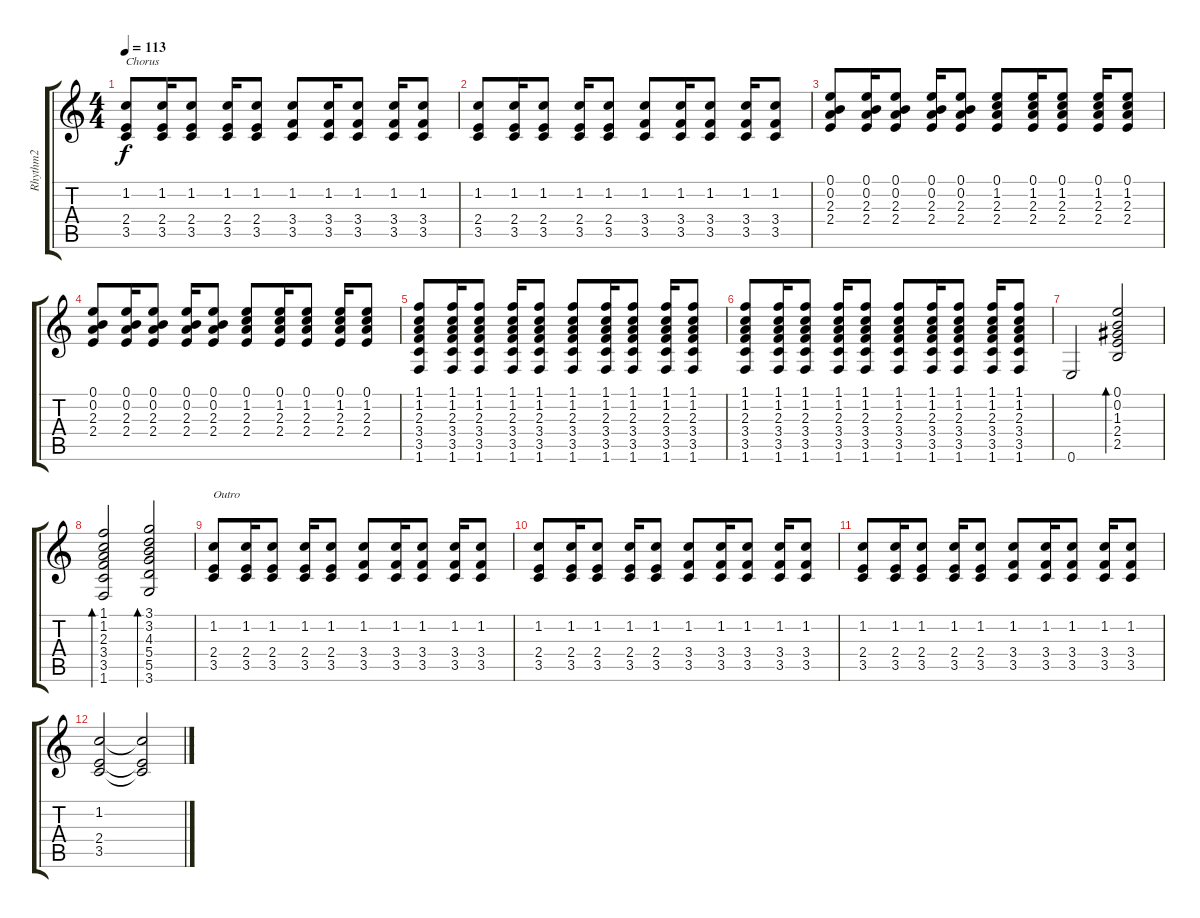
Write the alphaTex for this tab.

\track ("Rhythm2" "Rhythm2") {instrument electricguitarclean}
\staff {score tabs}
\tuning (E4 B3 G3 D3 A2 E2) {hide}
\ts (4 4)
\tempo 113
\clef g2
\ks c
(1.2 2.4 3.5).8{txt "Chorus" dy f volume 12 balance 12} (1.2 2.4 3.5).16 (1.2 2.4 3.5).8 (1.2 2.4 3.5).16 (1.2 2.4 3.5).8 (1.2 3.4 3.5).8 (1.2 3.4 3.5).16 (1.2 3.4 3.5).8 (1.2 3.4 3.5).16 (1.2 3.4 3.5).8 |
(1.2 2.4 3.5).8 (1.2 2.4 3.5).16 (1.2 2.4 3.5).8 (1.2 2.4 3.5).16 (1.2 2.4 3.5).8 (1.2 3.4 3.5).8 (1.2 3.4 3.5).16 (1.2 3.4 3.5).8 (1.2 3.4 3.5).16 (1.2 3.4 3.5).8 |
(0.1 0.2 2.3 2.4).8 (0.1 0.2 2.3 2.4).16 (0.1 0.2 2.3 2.4).8 (0.1 0.2 2.3 2.4).16 (0.1 0.2 2.3 2.4).8 (0.1 1.2 2.3 2.4).8 (0.1 1.2 2.3 2.4).16 (0.1 1.2 2.3 2.4).8 (0.1 1.2 2.3 2.4).16 (0.1 1.2 2.3 2.4).8 |
(0.1 0.2 2.3 2.4).8 (0.1 0.2 2.3 2.4).16 (0.1 0.2 2.3 2.4).8 (0.1 0.2 2.3 2.4).16 (0.1 0.2 2.3 2.4).8 (0.1 1.2 2.3 2.4).8 (0.1 1.2 2.3 2.4).16 (0.1 1.2 2.3 2.4).8 (0.1 1.2 2.3 2.4).16 (0.1 1.2 2.3 2.4).8 |
(1.1 1.2 2.3 3.4 3.5 1.6).8 (1.1 1.2 2.3 3.4 3.5 1.6).16 (1.1 1.2 2.3 3.4 3.5 1.6).8 (1.1 1.2 2.3 3.4 3.5 1.6).16 (1.1 1.2 2.3 3.4 3.5 1.6).8 (1.1 1.2 2.3 3.4 3.5 1.6).8 (1.1 1.2 2.3 3.4 3.5 1.6).16 (1.1 1.2 2.3 3.4 3.5 1.6).8 (1.1 1.2 2.3 3.4 3.5 1.6).16 (1.1 1.2 2.3 3.4 3.5 1.6).8 |
(1.1 1.2 2.3 3.4 3.5 1.6).8 (1.1 1.2 2.3 3.4 3.5 1.6).16 (1.1 1.2 2.3 3.4 3.5 1.6).8 (1.1 1.2 2.3 3.4 3.5 1.6).16 (1.1 1.2 2.3 3.4 3.5 1.6).8 (1.1 1.2 2.3 3.4 3.5 1.6).8 (1.1 1.2 2.3 3.4 3.5 1.6).16 (1.1 1.2 2.3 3.4 3.5 1.6).8 (1.1 1.2 2.3 3.4 3.5 1.6).16 (1.1 1.2 2.3 3.4 3.5 1.6).8 |
0.6.2{volume 16 balance 8} (0.1 0.2 1.3 2.4 2.5).2{bd 240} |
(1.1 1.2 2.3 3.4 3.5 1.6).2{bd 480} (3.1 3.2 4.3 5.4 5.5 3.6).2{bd 480} |
(1.2 2.4 3.5).8{txt "Outro" volume 12 balance 12} (1.2 2.4 3.5).16 (1.2 2.4 3.5).8 (1.2 2.4 3.5).16 (1.2 2.4 3.5).8 (1.2 3.4 3.5).8 (1.2 3.4 3.5).16 (1.2 3.4 3.5).8 (1.2 3.4 3.5).16 (1.2 3.4 3.5).8 |
(1.2 2.4 3.5).8 (1.2 2.4 3.5).16 (1.2 2.4 3.5).8 (1.2 2.4 3.5).16 (1.2 2.4 3.5).8 (1.2 3.4 3.5).8 (1.2 3.4 3.5).16 (1.2 3.4 3.5).8 (1.2 3.4 3.5).16 (1.2 3.4 3.5).8 |
(1.2 2.4 3.5).8 (1.2 2.4 3.5).16 (1.2 2.4 3.5).8 (1.2 2.4 3.5).16 (1.2 2.4 3.5).8 (1.2 3.4 3.5).8 (1.2 3.4 3.5).16 (1.2 3.4 3.5).8 (1.2 3.4 3.5).16 (1.2 3.4 3.5).8 |
(1.2 2.4 3.5).2 (1.2{t} 2.4{t} 3.5{t}).2
